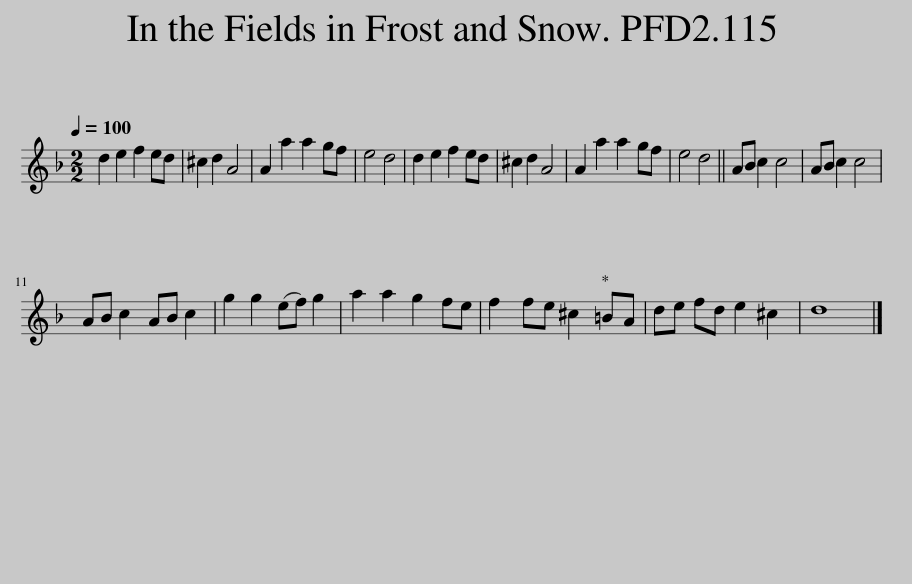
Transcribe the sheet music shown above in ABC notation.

X:1
L:1/8
Q:1/4=100
M:2/2
I:linebreak $
K:Dmin
V:1 treble
V:1
 d2 e2 f2 ed | ^c2 d2 A4 | A2 a2 a2 gf | e4 d4 | d2 e2 f2 ed | %5
 ^c2 d2 A4 | A2 a2 a2 gf | e4 d4 || AB c2 c4 | AB c2 c4 |$ %10
 AB c2 AB c2 | g2 g2 (ef) g2 | a2 a2 g2 fe | f2 fe ^c2 =BA | de fd e2 ^c2 | %15
 d8 |] %16
